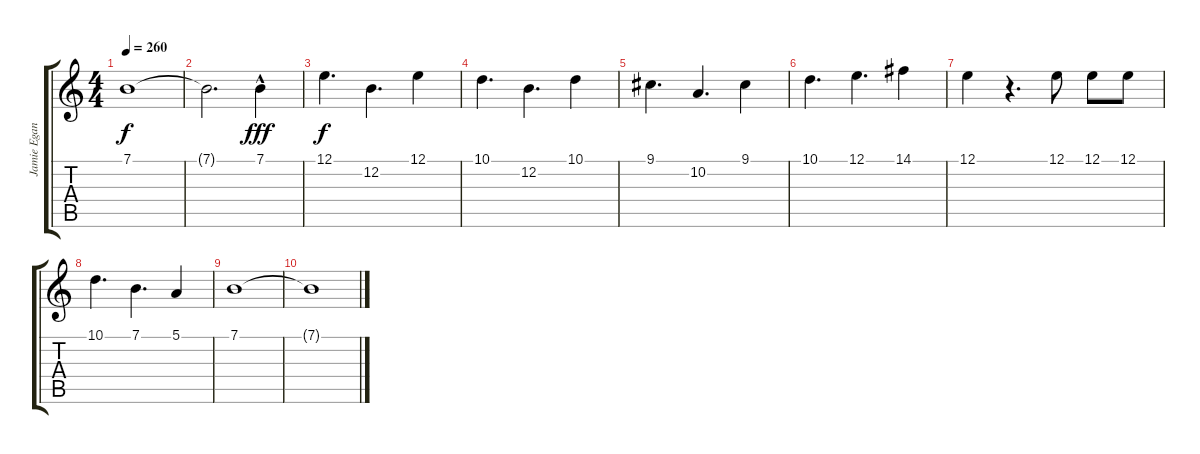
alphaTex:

\track ("Jamie Egan         - Trumpet" "Jamie Egan") {instrument trumpet}
\staff {score tabs}
\tuning (E4 B3 G3 D3 A2 E2) {hide}
\ts (4 4)
\tempo 260
\clef g2
\ks c
7.1.1{dy f} |
7.1{t}.2{d} 7.1{hac}.4{dy fff} |
12.1.4{d dy f} 12.2.4{d} 12.1.4 |
10.1.4{d} 12.2.4{d} 10.1.4 |
9.1.4{d} 10.2.4{d} 9.1.4 |
10.1.4{d} 12.1.4{d} 14.1.4 |
12.1.4 r.4{d} 12.1.8 12.1.8 12.1.8 |
10.1.4{d} 7.1.4{d} 5.1.4 |
7.1.1 |
7.1{t}.1
